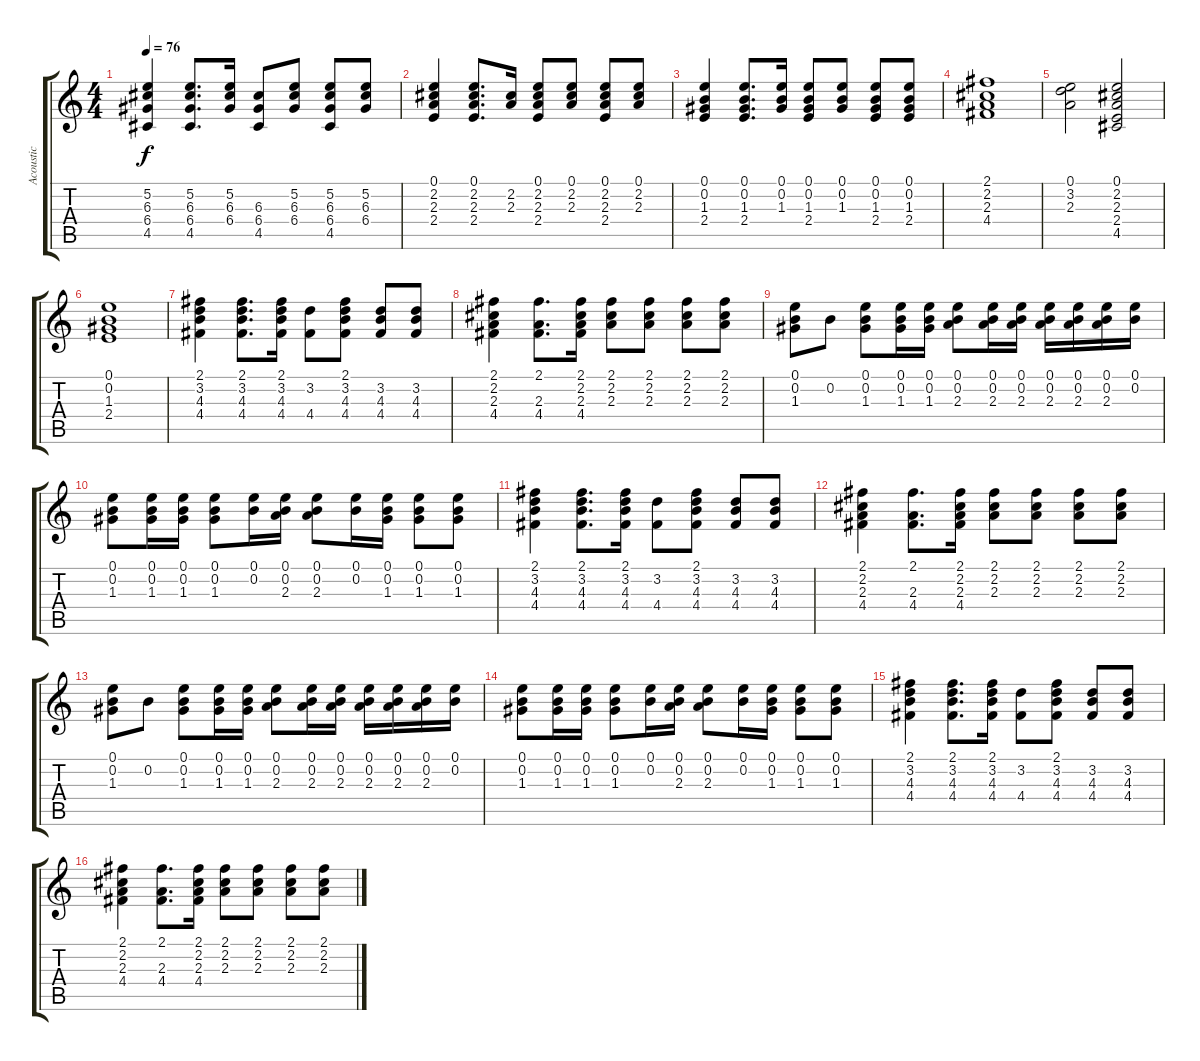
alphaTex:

\track ("Acoustic" "Acoustic") {instrument acousticguitarsteel}
\staff {score tabs}
\tuning (E4 B3 G3 D3 A2 E2) {hide}
\ts (4 4)
\tempo 76
\clef g2
\ks c
(5.2 6.3 6.4 4.5).4{dy f} (5.2 6.3 6.4 4.5).8{d} (5.2 6.3 6.4).16 (6.3 6.4 4.5).8 (5.2 6.3 6.4).8 (5.2 6.3 6.4 4.5).8 (5.2 6.3 6.4).8 |
(0.1 2.2 2.3 2.4).4 (0.1 2.2 2.3 2.4).8{d} (2.2 2.3).16 (0.1 2.2 2.3 2.4).8 (0.1 2.2 2.3).8 (0.1 2.2 2.3 2.4).8 (0.1 2.2 2.3).8 |
(0.1 0.2 1.3 2.4).4 (0.1 0.2 1.3 2.4).8{d} (0.1 0.2 1.3).16 (0.1 0.2 1.3 2.4).8 (0.1 0.2 1.3).8 (0.1 0.2 1.3 2.4).8 (0.1 0.2 1.3 2.4).8 |
(2.1 2.2 2.3 4.4).1 |
(0.1 3.2 2.3).2 (0.1 2.2 2.3 2.4 4.5).2 |
(0.1 0.2 1.3 2.4).1 |
(2.1 3.2 4.3 4.4).4 (2.1 3.2 4.3 4.4).8{d} (2.1 3.2 4.3 4.4).16 (3.2 4.4).8 (2.1 3.2 4.3 4.4).8 (3.2 4.3 4.4).8 (3.2 4.3 4.4).8 |
(2.1 2.2 2.3 4.4).4 (2.1 2.3 4.4).8{d} (2.1 2.2 2.3 4.4).16 (2.1 2.2 2.3).8 (2.1 2.2 2.3).8 (2.1 2.2 2.3).8 (2.1 2.2 2.3).8 |
(0.1 0.2 1.3).8 0.2.8 (0.1 0.2 1.3).8 (0.1 0.2 1.3).16 (0.1 0.2 1.3).16 (0.1 0.2 2.3).8 (0.1 0.2 2.3).16 (0.1 0.2 2.3).16 (0.1 0.2 2.3).16 (0.1 0.2 2.3).16 (0.1 0.2 2.3).16 (0.1 0.2).16 |
(0.1 0.2 1.3).8 (0.1 0.2 1.3).16 (0.1 0.2 1.3).16 (0.1 0.2 1.3).8 (0.1 0.2).16 (0.1 0.2 2.3).16 (0.1 0.2 2.3).8 (0.1 0.2).16 (0.1 0.2 1.3).16 (0.1 0.2 1.3).8 (0.1 0.2 1.3).8 |
(2.1 3.2 4.3 4.4).4 (2.1 3.2 4.3 4.4).8{d} (2.1 3.2 4.3 4.4).16 (3.2 4.4).8 (2.1 3.2 4.3 4.4).8 (3.2 4.3 4.4).8 (3.2 4.3 4.4).8 |
(2.1 2.2 2.3 4.4).4 (2.1 2.3 4.4).8{d} (2.1 2.2 2.3 4.4).16 (2.1 2.2 2.3).8 (2.1 2.2 2.3).8 (2.1 2.2 2.3).8 (2.1 2.2 2.3).8 |
(0.1 0.2 1.3).8 0.2.8 (0.1 0.2 1.3).8 (0.1 0.2 1.3).16 (0.1 0.2 1.3).16 (0.1 0.2 2.3).8 (0.1 0.2 2.3).16 (0.1 0.2 2.3).16 (0.1 0.2 2.3).16 (0.1 0.2 2.3).16 (0.1 0.2 2.3).16 (0.1 0.2).16 |
(0.1 0.2 1.3).8 (0.1 0.2 1.3).16 (0.1 0.2 1.3).16 (0.1 0.2 1.3).8 (0.1 0.2).16 (0.1 0.2 2.3).16 (0.1 0.2 2.3).8 (0.1 0.2).16 (0.1 0.2 1.3).16 (0.1 0.2 1.3).8 (0.1 0.2 1.3).8 |
(2.1 3.2 4.3 4.4).4 (2.1 3.2 4.3 4.4).8{d} (2.1 3.2 4.3 4.4).16 (3.2 4.4).8 (2.1 3.2 4.3 4.4).8 (3.2 4.3 4.4).8 (3.2 4.3 4.4).8 |
(2.1 2.2 2.3 4.4).4 (2.1 2.3 4.4).8{d} (2.1 2.2 2.3 4.4).16 (2.1 2.2 2.3).8 (2.1 2.2 2.3).8 (2.1 2.2 2.3).8 (2.1 2.2 2.3).8
